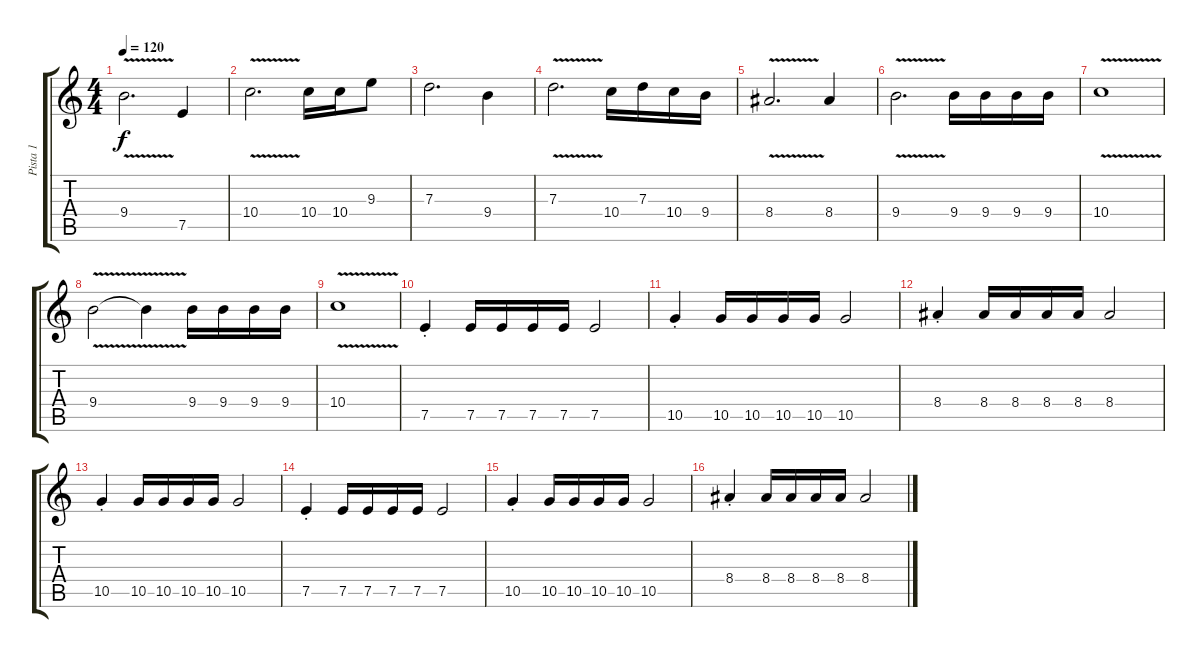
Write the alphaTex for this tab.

\track ("Pista 1" "Pista 1") {instrument overdrivenguitar}
\staff {score tabs}
\tuning (E4 B3 G3 D3 A2 E2) {hide}
\ts (4 4)
\tempo 120
\clef g2
\ks c
9.4{v}.2{d dy f} 7.5.4 |
10.4{v}.2{d} 10.4.16 10.4.16 9.3.8 |
7.3.2{d} 9.4.4 |
7.3{v}.2{d} 10.4.16 7.3.16 10.4.16 9.4.16 |
8.4{v}.2{d} 8.4.4 |
9.4{v}.2{d} 9.4.16 9.4.16 9.4.16 9.4.16 |
10.4{v}.1 |
9.4{v}.2 9.4{t}.4 9.4.16 9.4.16 9.4.16 9.4.16 |
10.4{v}.1 |
7.5{st}.4 7.5.16 7.5.16 7.5.16 7.5.16 7.5.2 |
10.5{st}.4 10.5.16 10.5.16 10.5.16 10.5.16 10.5.2 |
8.4{st}.4 8.4.16 8.4.16 8.4.16 8.4.16 8.4.2 |
10.5{st}.4 10.5.16 10.5.16 10.5.16 10.5.16 10.5.2 |
7.5{st}.4 7.5.16 7.5.16 7.5.16 7.5.16 7.5.2 |
10.5{st}.4 10.5.16 10.5.16 10.5.16 10.5.16 10.5.2 |
8.4{st}.4 8.4.16 8.4.16 8.4.16 8.4.16 8.4.2
